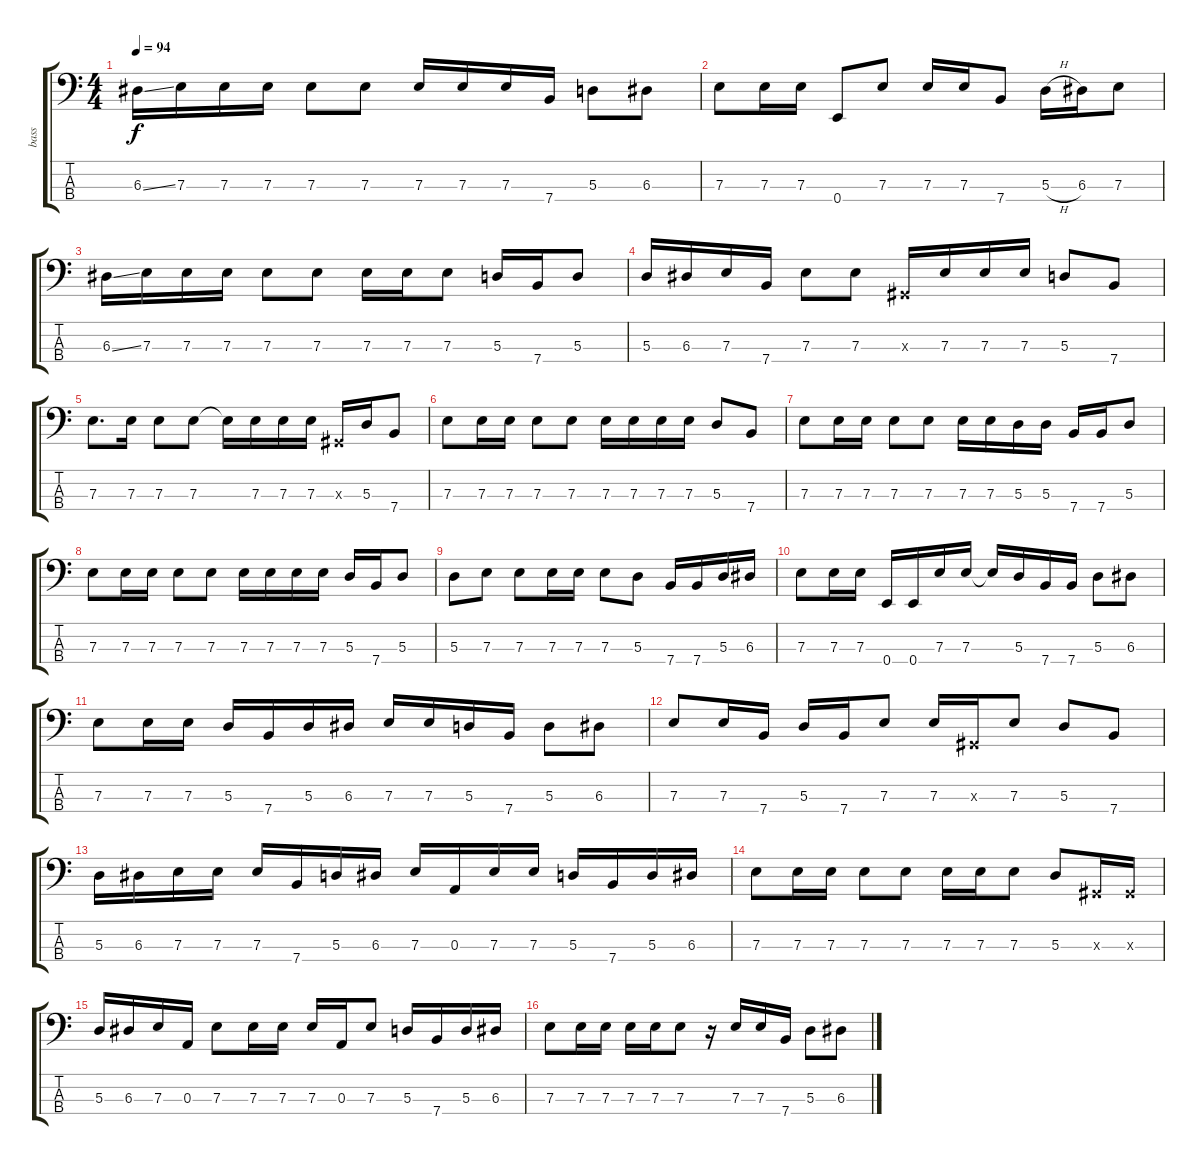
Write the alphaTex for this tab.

\track ("bass" "bass") {instrument electricbassfinger}
\staff {score tabs}
\tuning (G2 D2 A1 E1) {hide}
\ts (4 4)
\tempo 94
\clef f4
\ks c
6.3{ss}.16{dy f} 7.3.16 7.3.16 7.3.16 7.3.8 7.3.8 7.3.16 7.3.16 7.3.16 7.4.16 5.3.8 6.3.8 |
7.3.8 7.3.16 7.3.16 0.4.8 7.3.8 7.3.16 7.3.16 7.4.8 5.3{h}.16 6.3.16 7.3.8 |
6.3{ss}.16 7.3.16 7.3.16 7.3.16 7.3.8 7.3.8 7.3.16 7.3.16 7.3.8 5.3.16 7.4.16 5.3.8 |
5.3.16 6.3.16 7.3.16 7.4.16 7.3.8 7.3.8 -1.3{x}.16 7.3.16 7.3.16 7.3.16 5.3.8 7.4.8 |
7.3.8{d} 7.3.16 7.3.8 7.3.8 7.3{t}.16 7.3.16 7.3.16 7.3.16 -1.3{x}.16 5.3.16 7.4.8 |
7.3.8 7.3.16 7.3.16 7.3.8 7.3.8 7.3.16 7.3.16 7.3.16 7.3.16 5.3.8 7.4.8 |
7.3.8 7.3.16 7.3.16 7.3.8 7.3.8 7.3.16 7.3.16 5.3.16 5.3.16 7.4.16 7.4.16 5.3.8 |
7.3.8 7.3.16 7.3.16 7.3.8 7.3.8 7.3.16 7.3.16 7.3.16 7.3.16 5.3.16 7.4.16 5.3.8 |
5.3.8 7.3.8 7.3.8 7.3.16 7.3.16 7.3.8 5.3.8 7.4.16 7.4.16 5.3.16 6.3.16 |
7.3.8 7.3.16 7.3.16 0.4.16 0.4.16 7.3.16 7.3.16 7.3{t}.16 5.3.16 7.4.16 7.4.16 5.3.8 6.3.8 |
7.3.8 7.3.16 7.3.16 5.3.16 7.4.16 5.3.16 6.3.16 7.3.16 7.3.16 5.3.16 7.4.16 5.3.8 6.3.8 |
7.3.8 7.3.16 7.4.16 5.3.16 7.4.16 7.3.8 7.3.16 -1.3{x}.16 7.3.8 5.3.8 7.4.8 |
5.3.16 6.3.16 7.3.16 7.3.16 7.3.16 7.4.16 5.3.16 6.3.16 7.3.16 0.3.16 7.3.16 7.3.16 5.3.16 7.4.16 5.3.16 6.3.16 |
7.3.8 7.3.16 7.3.16 7.3.8 7.3.8 7.3.16 7.3.16 7.3.8 5.3.8 -1.3{x}.16 -1.3{x}.16 |
5.3.16 6.3.16 7.3.16 0.3.16 7.3.8 7.3.16 7.3.16 7.3.16 0.3.16 7.3.8 5.3.16 7.4.16 5.3.16 6.3.16 |
7.3.8 7.3.16 7.3.16 7.3.16 7.3.16 7.3.8 r.16 7.3.16 7.3.16 7.4.16 5.3.8 6.3.8
